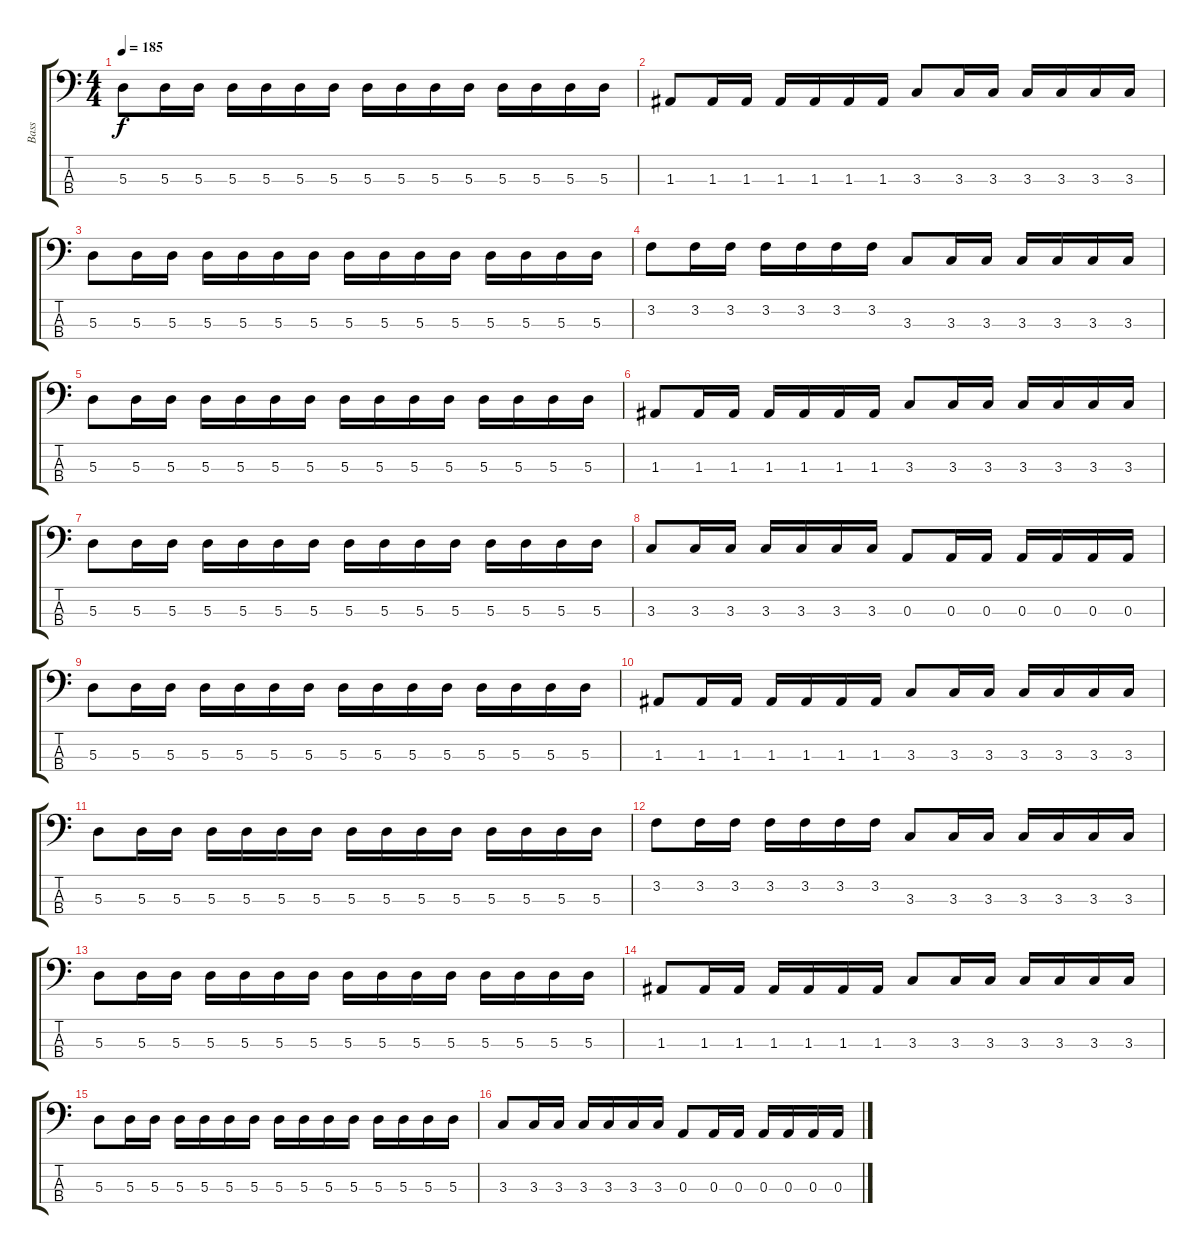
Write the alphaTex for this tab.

\track ("Bass" "Bass") {instrument electricbassfinger}
\staff {score tabs}
\tuning (G2 D2 A1 E1) {hide}
\ts (4 4)
\tempo 185
\clef f4
\ks c
5.3.8{dy f} 5.3.16 5.3.16 5.3.16 5.3.16 5.3.16 5.3.16 5.3.16 5.3.16 5.3.16 5.3.16 5.3.16 5.3.16 5.3.16 5.3.16 |
1.3.8 1.3.16 1.3.16 1.3.16 1.3.16 1.3.16 1.3.16 3.3.8 3.3.16 3.3.16 3.3.16 3.3.16 3.3.16 3.3.16 |
5.3.8 5.3.16 5.3.16 5.3.16 5.3.16 5.3.16 5.3.16 5.3.16 5.3.16 5.3.16 5.3.16 5.3.16 5.3.16 5.3.16 5.3.16 |
3.2.8 3.2.16 3.2.16 3.2.16 3.2.16 3.2.16 3.2.16 3.3.8 3.3.16 3.3.16 3.3.16 3.3.16 3.3.16 3.3.16 |
5.3.8 5.3.16 5.3.16 5.3.16 5.3.16 5.3.16 5.3.16 5.3.16 5.3.16 5.3.16 5.3.16 5.3.16 5.3.16 5.3.16 5.3.16 |
1.3.8 1.3.16 1.3.16 1.3.16 1.3.16 1.3.16 1.3.16 3.3.8 3.3.16 3.3.16 3.3.16 3.3.16 3.3.16 3.3.16 |
5.3.8 5.3.16 5.3.16 5.3.16 5.3.16 5.3.16 5.3.16 5.3.16 5.3.16 5.3.16 5.3.16 5.3.16 5.3.16 5.3.16 5.3.16 |
3.3.8 3.3.16 3.3.16 3.3.16 3.3.16 3.3.16 3.3.16 0.3.8 0.3.16 0.3.16 0.3.16 0.3.16 0.3.16 0.3.16 |
5.3.8 5.3.16 5.3.16 5.3.16 5.3.16 5.3.16 5.3.16 5.3.16 5.3.16 5.3.16 5.3.16 5.3.16 5.3.16 5.3.16 5.3.16 |
1.3.8 1.3.16 1.3.16 1.3.16 1.3.16 1.3.16 1.3.16 3.3.8 3.3.16 3.3.16 3.3.16 3.3.16 3.3.16 3.3.16 |
5.3.8 5.3.16 5.3.16 5.3.16 5.3.16 5.3.16 5.3.16 5.3.16 5.3.16 5.3.16 5.3.16 5.3.16 5.3.16 5.3.16 5.3.16 |
3.2.8 3.2.16 3.2.16 3.2.16 3.2.16 3.2.16 3.2.16 3.3.8 3.3.16 3.3.16 3.3.16 3.3.16 3.3.16 3.3.16 |
5.3.8 5.3.16 5.3.16 5.3.16 5.3.16 5.3.16 5.3.16 5.3.16 5.3.16 5.3.16 5.3.16 5.3.16 5.3.16 5.3.16 5.3.16 |
1.3.8 1.3.16 1.3.16 1.3.16 1.3.16 1.3.16 1.3.16 3.3.8 3.3.16 3.3.16 3.3.16 3.3.16 3.3.16 3.3.16 |
5.3.8 5.3.16 5.3.16 5.3.16 5.3.16 5.3.16 5.3.16 5.3.16 5.3.16 5.3.16 5.3.16 5.3.16 5.3.16 5.3.16 5.3.16 |
3.3.8 3.3.16 3.3.16 3.3.16 3.3.16 3.3.16 3.3.16 0.3.8 0.3.16 0.3.16 0.3.16 0.3.16 0.3.16 0.3.16
